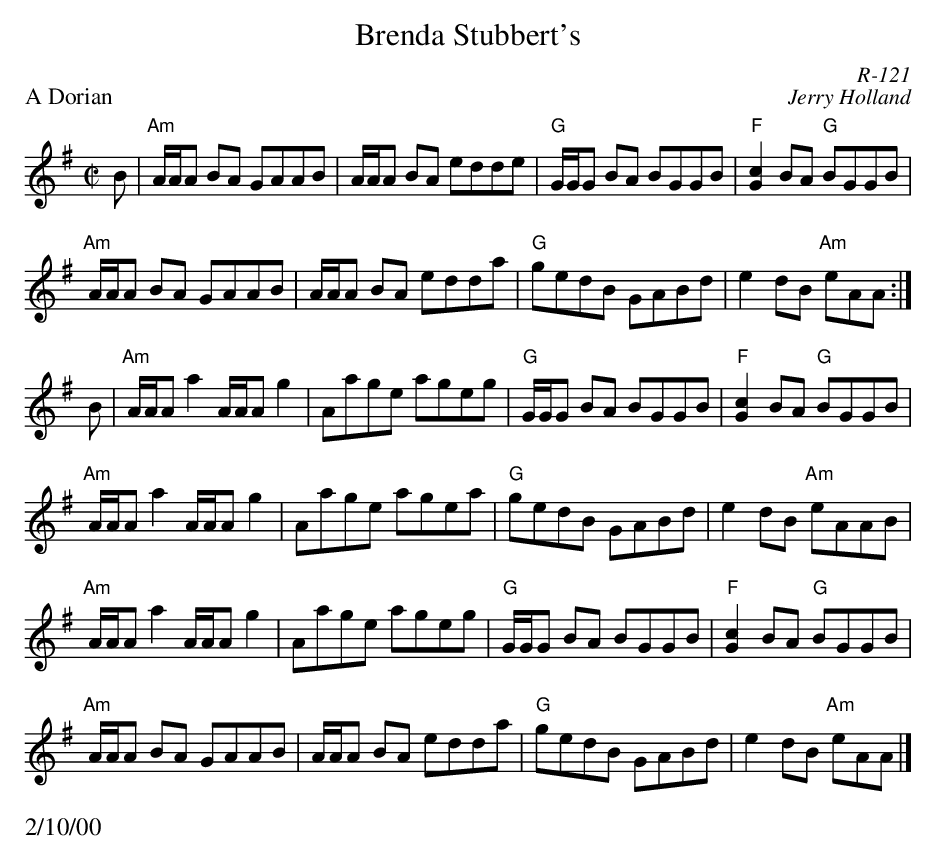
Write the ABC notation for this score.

X:1
T: Brenda Stubbert's
C: R-121
C: Jerry Holland
M: C|
P: A Dorian
K: ADor
B|"Am"A/A/A BA GAAB| A/A/A BA edde| "G"G/G/G BA BGGB| "F"[c2G2]BA "G"BGGB|
  "Am"A/A/A BA GAAB| A/A/A BA edda| "G"gedB GABd| e2dB "Am"eAA:|
\
B| "Am"A/A/A a2 A/A/A g2| Aage ageg| "G"G/G/G BA BGGB| "F"[c2G2]BA "G"BGGB|
   "Am"A/A/A a2 A/A/A g2| Aage agea| "G"gedB GABd| e2dB "Am"eAAB|
   "Am"A/A/A a2 A/A/A g2| Aage ageg| "G"G/G/G BA BGGB| "F"[c2G2]BA "G"BGGB|
   "Am"A/A/A BA GAAB| A/A/A BA edda| "G"gedB GABd| e2dB "Am"eAA|]
